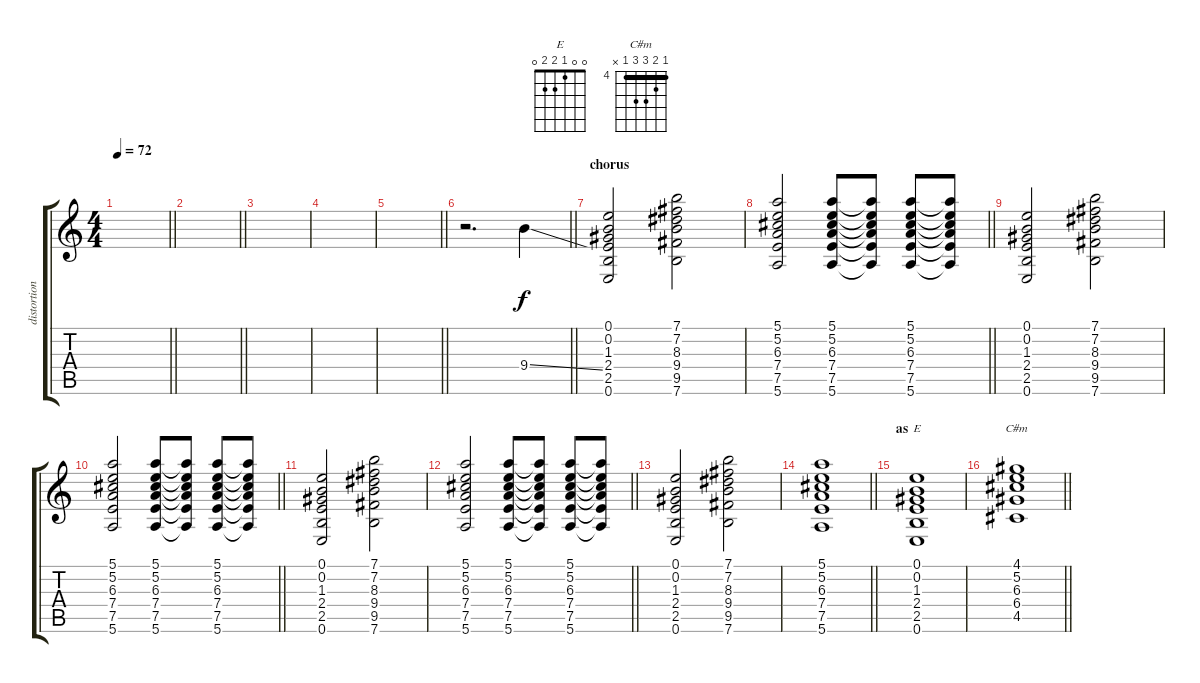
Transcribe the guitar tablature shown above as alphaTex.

\track ("distortion" "distortion") {instrument distortionguitar}
\staff {score tabs}
\tuning (E4 B3 G3 D3 A2 E2) {hide}
\chord ("E" 0 0 1 2 2 0)
\chord ("C#m" 4 5 6 6 4 x) {firstfret 4 barre 4}
\ts (4 4)
\tempo 72
\clef g2
\barLineRight lightlight
\ks c
|
\barLineRight lightlight
|
|
|
\barLineRight lightlight
|
\barLineRight lightlight
r.2{d volume 11} 9.4{ss}.4 |
\section ("" "chorus")
(0.1 0.2 1.3 2.4 2.5 0.6).2 (7.1 7.2 8.3 9.4 9.5 7.6).2 |
\barLineRight lightlight
(5.1 5.2 6.3 7.4 7.5 5.6).2 (5.1 5.2 6.3 7.4 7.5 5.6).8 (5.1{t} 5.2{t} 6.3{t} 7.4{t} 7.5{t} 5.6{t}).8 (5.1 5.2 6.3 7.4 7.5 5.6).8 (5.1{t} 5.2{t} 6.3{t} 7.4{t} 7.5{t} 5.6{t}).8 |
(0.1 0.2 1.3 2.4 2.5 0.6).2 (7.1 7.2 8.3 9.4 9.5 7.6).2 |
\barLineRight lightlight
(5.1 5.2 6.3 7.4 7.5 5.6).2 (5.1 5.2 6.3 7.4 7.5 5.6).8 (5.1{t} 5.2{t} 6.3{t} 7.4{t} 7.5{t} 5.6{t}).8 (5.1 5.2 6.3 7.4 7.5 5.6).8 (5.1{t} 5.2{t} 6.3{t} 7.4{t} 7.5{t} 5.6{t}).8 |
(0.1 0.2 1.3 2.4 2.5 0.6).2 (7.1 7.2 8.3 9.4 9.5 7.6).2 |
\barLineRight lightlight
(5.1 5.2 6.3 7.4 7.5 5.6).2 (5.1 5.2 6.3 7.4 7.5 5.6).8 (5.1{t} 5.2{t} 6.3{t} 7.4{t} 7.5{t} 5.6{t}).8 (5.1 5.2 6.3 7.4 7.5 5.6).8 (5.1{t} 5.2{t} 6.3{t} 7.4{t} 7.5{t} 5.6{t}).8 |
(0.1 0.2 1.3 2.4 2.5 0.6).2 (7.1 7.2 8.3 9.4 9.5 7.6).2 |
\barLineRight lightlight
(5.1 5.2 6.3 7.4 7.5 5.6).1 |
\section ("" "as")
(0.1 0.2 1.3 2.4 2.5 0.6).1{ch "E"} |
\barLineRight lightlight
(4.1 5.2 6.3 6.4 4.5).1{ch "C#m"}
